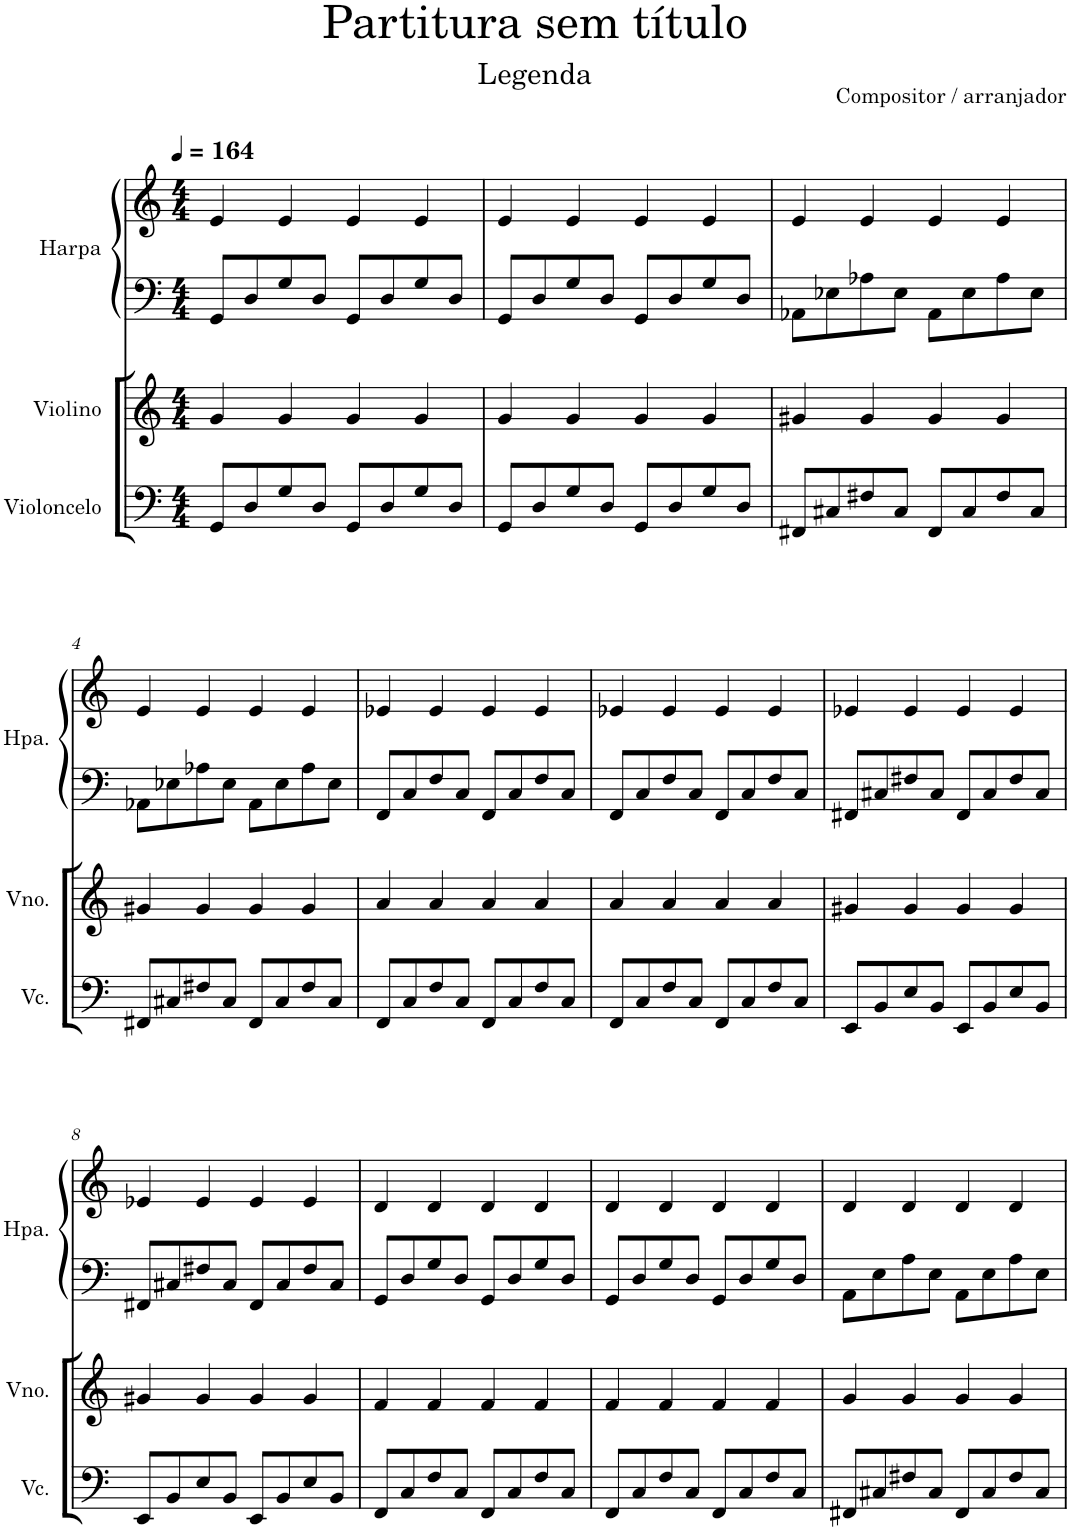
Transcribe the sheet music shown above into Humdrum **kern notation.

**kern	**kern	**kern	**kern
*part3	*part2	*part1	*part1
*staff4	*staff3	*staff2	*staff1
*I"Violoncelo	*I"Violino	*I"Harpa	*
*I'Vc.	*I'Vno.	*I'Hpa.	*
*clefF4	*clefG2	*clefF4	*clefG2
*k[]	*k[]	*k[]	*k[]
*M4/4	*M4/4	*M4/4	*M4/4
*MM164	*MM164	*MM164	*MM164
=1	=1	=1	=1
8GG/L	4g/	8GG/L	4e/
8D/	.	8D/	.
8G/	4g/	8G/	4e/
8D/J	.	8D/J	.
8GG/L	4g/	8GG/L	4e/
8D/	.	8D/	.
8G/	4g/	8G/	4e/
8D/J	.	8D/J	.
=2	=2	=2	=2
8GG/L	4g/	8GG/L	4e/
8D/	.	8D/	.
8G/	4g/	8G/	4e/
8D/J	.	8D/J	.
8GG/L	4g/	8GG/L	4e/
8D/	.	8D/	.
8G/	4g/	8G/	4e/
8D/J	.	8D/J	.
=3	=3	=3	=3
8FF#X/L	4g#X/	8AA-X\L	4e/
8C#X/	.	8E-X\	.
8F#X/	4g#/	8A-X\	4e/
8C#/J	.	8E-\J	.
8FF#/L	4g#/	8AA-\L	4e/
8C#/	.	8E-\	.
8F#/	4g#/	8A-\	4e/
8C#/J	.	8E-\J	.
!!LO:LB:g=z
=4	=4	=4	=4
8FF#X/L	4g#X/	8AA-X\L	4e/
8C#X/	.	8E-X\	.
8F#X/	4g#/	8A-X\	4e/
8C#/J	.	8E-\J	.
8FF#/L	4g#/	8AA-\L	4e/
8C#/	.	8E-\	.
8F#/	4g#/	8A-\	4e/
8C#/J	.	8E-\J	.
=5	=5	=5	=5
8FF/L	4a/	8FF/L	4e-X/
8C/	.	8C/	.
8F/	4a/	8F/	4e-/
8C/J	.	8C/J	.
8FF/L	4a/	8FF/L	4e-/
8C/	.	8C/	.
8F/	4a/	8F/	4e-/
8C/J	.	8C/J	.
=6	=6	=6	=6
8FF/L	4a/	8FF/L	4e-X/
8C/	.	8C/	.
8F/	4a/	8F/	4e-/
8C/J	.	8C/J	.
8FF/L	4a/	8FF/L	4e-/
8C/	.	8C/	.
8F/	4a/	8F/	4e-/
8C/J	.	8C/J	.
=7	=7	=7	=7
8EE/L	4g#X/	8FF#X/L	4e-X/
8BB/	.	8C#X/	.
8E/	4g#/	8F#X/	4e-/
8BB/J	.	8C#/J	.
8EE/L	4g#/	8FF#/L	4e-/
8BB/	.	8C#/	.
8E/	4g#/	8F#/	4e-/
8BB/J	.	8C#/J	.
!!LO:LB:g=z
=8	=8	=8	=8
8EE/L	4g#X/	8FF#X/L	4e-X/
8BB/	.	8C#X/	.
8E/	4g#/	8F#X/	4e-/
8BB/J	.	8C#/J	.
8EE/L	4g#/	8FF#/L	4e-/
8BB/	.	8C#/	.
8E/	4g#/	8F#/	4e-/
8BB/J	.	8C#/J	.
=9	=9	=9	=9
8FF/L	4f/	8GG/L	4d/
8C/	.	8D/	.
8F/	4f/	8G/	4d/
8C/J	.	8D/J	.
8FF/L	4f/	8GG/L	4d/
8C/	.	8D/	.
8F/	4f/	8G/	4d/
8C/J	.	8D/J	.
=10	=10	=10	=10
8FF/L	4f/	8GG/L	4d/
8C/	.	8D/	.
8F/	4f/	8G/	4d/
8C/J	.	8D/J	.
8FF/L	4f/	8GG/L	4d/
8C/	.	8D/	.
8F/	4f/	8G/	4d/
8C/J	.	8D/J	.
=11	=11	=11	=11
8FF#X/L	4g/	8AA\L	4d/
8C#X/	.	8E\	.
8F#X/	4g/	8A\	4d/
8C#/J	.	8E\J	.
8FF#/L	4g/	8AA\L	4d/
8C#/	.	8E\	.
8F#/	4g/	8A\	4d/
8C#/J	.	8E\J	.
=	=	=	=
*-	*-	*-	*-
